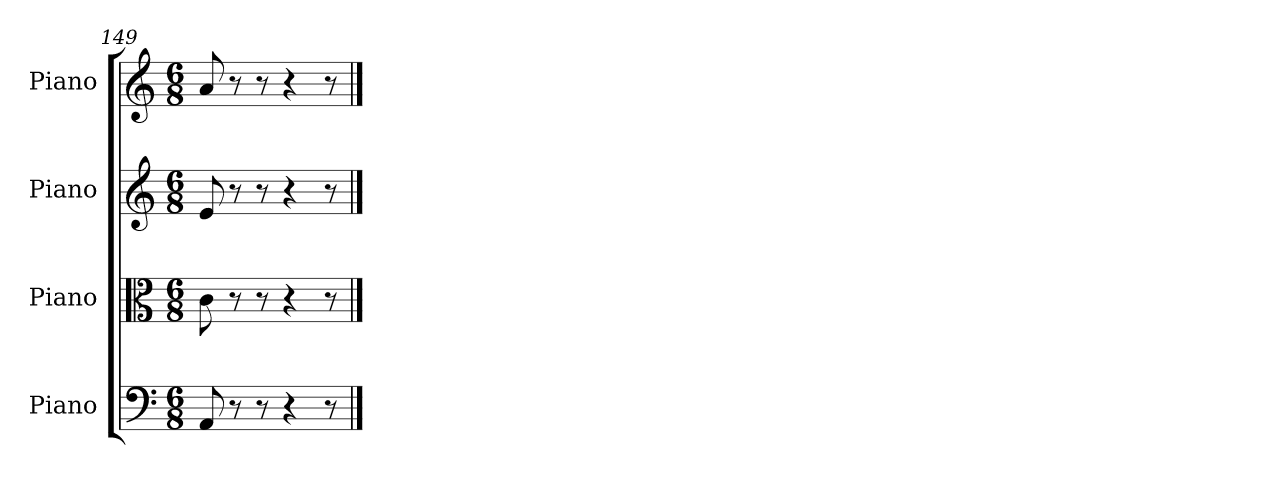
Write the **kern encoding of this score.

**kern	**kern	**kern	**kern
*part4	*part3	*part2	*part1
*staff4	*staff3	*staff2	*staff1
*I"Piano	*I"Piano	*I"Piano	*I"Piano
*I'Pno	*I'Pno	*I'Pno	*I'Pno
*clefF4	*clefC3	*clefG2	*clefG2
*k[]	*k[]	*k[]	*k[]
*M6/8	*M6/8	*M6/8	*M6/8
=149	=149	=149	=149
8AA/	8c\	8e/	8a/
8r	8r	8r	8r
8r	8r	8r	8r
4r	4r	4r	4r
8r	8r	8r	8r
==	==	==	==
*-	*-	*-	*-
